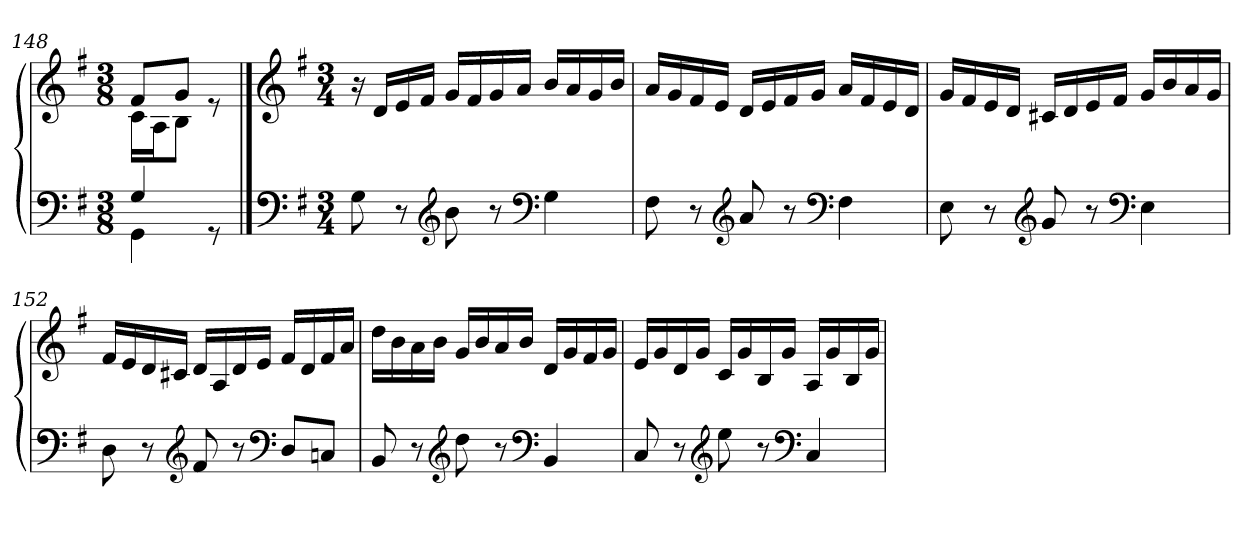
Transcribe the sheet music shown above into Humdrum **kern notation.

**kern	**kern
*part1	*part1
*staff2	*staff1
*clefF4	*clefG2
*k[f#]	*k[f#]
*G:	*G:
*M3/8	*M3/8
=148	=148
*^	*^
4G/	4GG\	8f#/L	16c\LL
.	.	.	16A\J
.	.	8g/J	8B\J
8rGG	8ryy	8re	8ryy
*v	*v	*	*
*	*v	*v
!!LO:PB:g=z
==149	==149
*clefF4	*clefG2
*k[f#]	*k[f#]
*G:	*G:
*M3/4	*M3/4
*	*MM126
8G\	16r
.	16d/LL
8r	16e/
.	16f#/JJ
*clefG2	*
8b\	16g/LL
.	16f#/
8r	16g/
.	16a/JJ
*clefF4	*
4G\	16b/LL
.	16a/
.	16g/
.	16b/JJ
=150	=150
8F#\	16a/LL
.	16g/
8r	16f#/
.	16e/JJ
*clefG2	*
8a/	16d/LL
.	16e/
8r	16f#/
.	16g/JJ
*clefF4	*
4F#\	16a/LL
.	16f#/
.	16e/
.	16d/JJ
=151	=151
8E\	16g/LL
.	16f#/
8r	16e/
.	16d/JJ
*clefG2	*
8g/	16c#X/LL
.	16d/
8r	16e/
.	16f#/JJ
*clefF4	*
4E\	16g/LL
.	16b/
.	16a/
.	16g/JJ
!!LO:LB:g=z
=152	=152
8D\	16f#/LL
.	16e/
8r	16d/
.	16c#X/JJ
*clefG2	*
8f#/	16d/LL
.	16A/
8r	16d/
.	16e/JJ
*clefF4	*
8D/L	16f#/LL
.	16d/
8Cn/J	16f#/
.	16a/JJ
=153	=153
8BB/	16dd\LL
.	16b\
8r	16a\
.	16b\JJ
*clefG2	*
8dd\	16g/LL
.	16b/
8r	16a/
.	16b/JJ
*clefF4	*
4BB/	16d/LL
.	16g/
.	16f#/
.	16g/JJ
=154	=154
8C/	16e/LL
.	16g/
8r	16d/
.	16g/JJ
*clefG2	*
8ee\	16c/LL
.	16g/
8r	16B/
.	16g/JJ
*clefF4	*
4C/	16A/LL
.	16g/
.	16B/
.	16g/JJ
=	=
*-	*-
